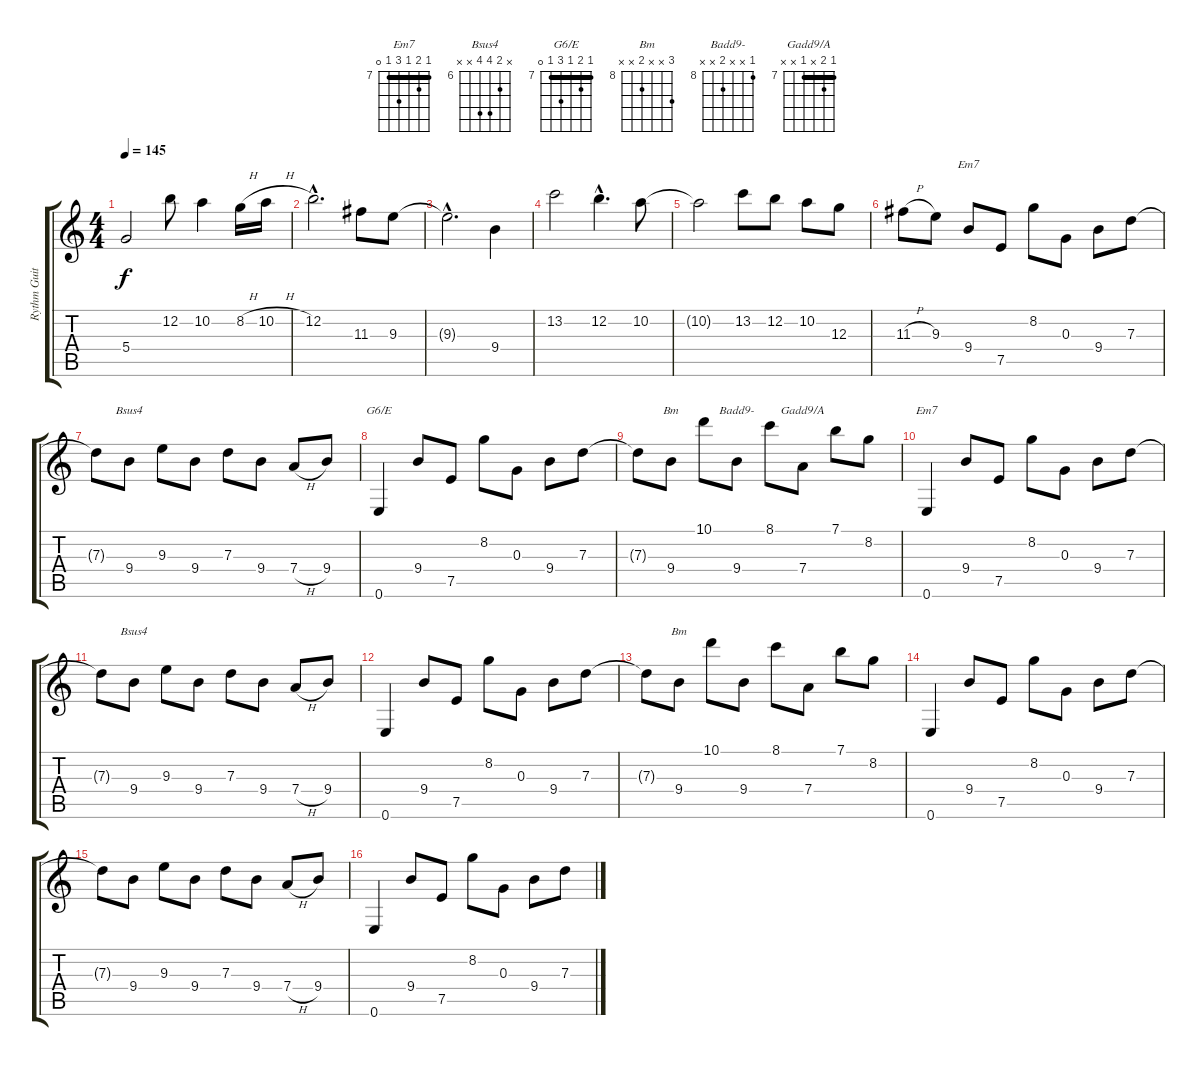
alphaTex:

\track ("Rythm Guitar 2" "Rythm Guit") {instrument acousticguitarsteel}
\staff {score tabs}
\tuning (E4 B3 G3 D3 A2 E2) {hide}
\chord ("Em7" 7 8 7 9 7 x) {firstfret 7 barre 7}
\chord ("Bsus4" x 7 9 9 x x) {firstfret 7}
\chord ("G6/E" 7 8 7 9 7 0) {firstfret 7 barre 7}
\chord ("Bm" 10 x x 9 x x) {firstfret 9}
\chord ("Badd9-" 8 x x 9 x x) {firstfret 8}
\chord ("Gadd9/A" 7 8 x 7 x x) {firstfret 7 barre 7}
\chord ("Em7" 7 8 7 9 7 0) {firstfret 7 barre 7}
\chord ("Bsus4" x 7 9 9 x x) {firstfret 6}
\chord ("Bm" 10 x x 9 x x) {firstfret 8}
\ts (4 4)
\tempo 145
\clef g2
\ks c
5.4{t}.2{dy f} 12.2.8 10.2.4 8.2{h}.16 10.2{h}.16 |
12.2{hac}.2{d} 11.3.8 9.3.8 |
9.3{hac t}.2{d} 9.4.4 |
13.2.2 12.2{hac}.4{d} 10.2.8 |
10.2{t}.2 13.2.8 12.2.8 10.2.8 12.3.8 |
11.3{h}.8 9.3.8 9.4.8{ch "Em7"} 7.5.8 8.2.8 0.3.8 9.4.8 7.3.8 |
7.3{t}.8 9.4.8{ch "Bsus4"} 9.3.8 9.4.8 7.3.8 9.4.8 7.4{h}.8 9.4.8 |
0.6.4{ch "G6/E"} 9.4.8 7.5.8 8.2.8 0.3.8 9.4.8 7.3.8 |
7.3{t}.8 9.4.8{ch "Bm"} 10.1.8 9.4.8{ch "Badd9-"} 8.1.8 7.4.8{ch "Gadd9/A"} 7.1.8 8.2.8 |
0.6.4{ch "Em7"} 9.4.8 7.5.8 8.2.8 0.3.8 9.4.8 7.3.8 |
7.3{t}.8 9.4.8{ch "Bsus4"} 9.3.8 9.4.8 7.3.8 9.4.8 7.4{h}.8 9.4.8 |
0.6.4 9.4.8 7.5.8 8.2.8 0.3.8 9.4.8 7.3.8 |
7.3{t}.8 9.4.8{ch "Bm"} 10.1.8 9.4.8 8.1.8 7.4.8 7.1.8 8.2.8 |
0.6.4 9.4.8 7.5.8 8.2.8 0.3.8 9.4.8 7.3.8 |
7.3{t}.8 9.4.8 9.3.8 9.4.8 7.3.8 9.4.8 7.4{h}.8 9.4.8 |
0.6.4 9.4.8 7.5.8 8.2.8 0.3.8 9.4.8 7.3.8
